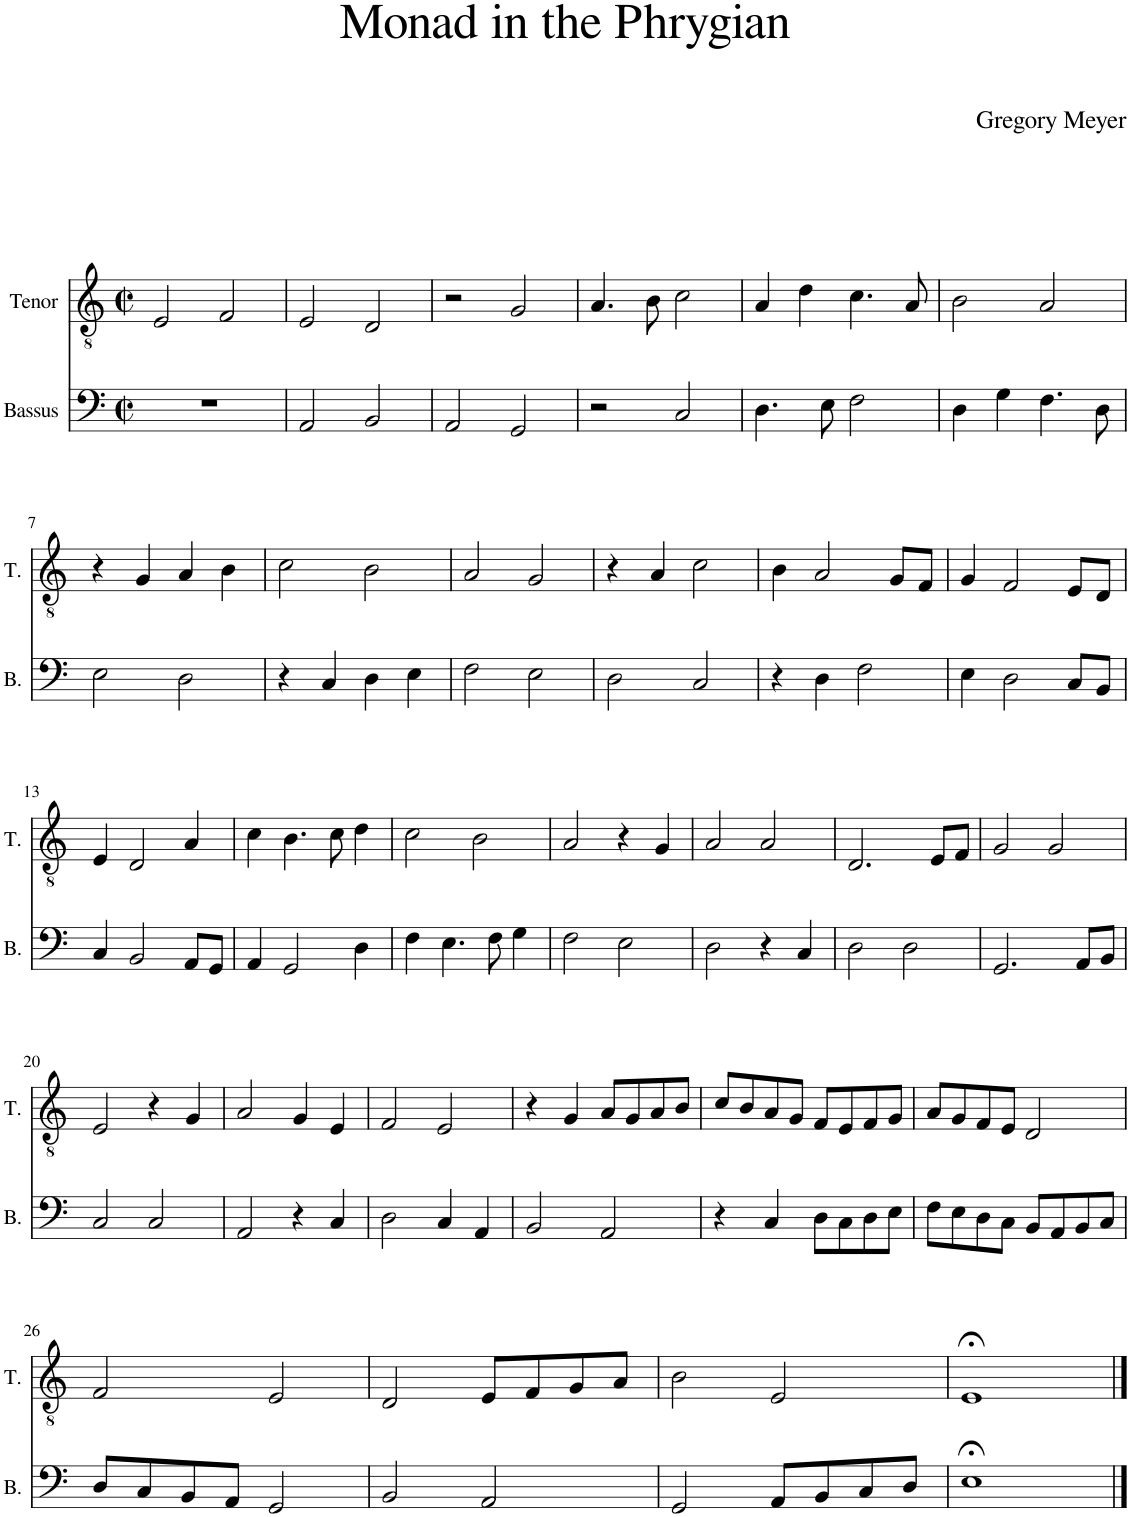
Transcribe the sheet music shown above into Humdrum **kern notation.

**kern	**kern
*part2	*part1
*staff2	*staff1
*I"Bassus	*I"Tenor
*I'B.	*I'T.
*clefF4	*clefGv2
*k[]	*k[]
*M2/2	*M2/2
*met(c|)	*met(c|)
=1	=1
1r	2E/
.	2F/
=2	=2
2AA/	2E/
2BB/	2D/
=3	=3
2AA/	2r
2GG/	2G/
=4	=4
2r	4.A/
.	8B\
2C/	2c\
=5	=5
4.D\	4A/
.	4d\
8E\	.
2F\	4.c\
.	8A/
=6	=6
4D\	2B\
4G\	.
4.F\	2A/
8D\	.
!!LO:LB:g=z
=7	=7
2E\	4r
.	4G/
2D\	4A/
.	4B\
=8	=8
4r	2c\
4C/	.
4D\	2B\
4E\	.
=9	=9
2F\	2A/
2E\	2G/
=10	=10
2D\	4r
.	4A/
2C/	2c\
=11	=11
4r	4B\
4D\	2A/
2F\	.
.	8G/L
.	8F/J
=12	=12
4E\	4G/
2D\	2F/
8C/L	8E/L
8BB/J	8D/J
!!LO:LB:g=z
=13	=13
4C/	4E/
2BB/	2D/
8AA/L	4A/
8GG/J	.
=14	=14
4AA/	4c\
2GG/	4.B\
.	8c\
4D\	4d\
=15	=15
4F\	2c\
4.E\	.
.	2B\
8F\	.
4G\	.
=16	=16
2F\	2A/
2E\	4r
.	4G/
=17	=17
2D\	2A/
4r	2A/
4C/	.
=18	=18
2D\	2.D/
2D\	.
.	8E/L
.	8F/J
=19	=19
2.GG/	2G/
.	2G/
8AA/L	.
8BB/J	.
!!LO:LB:g=z
=20	=20
2C/	2E/
2C/	4r
.	4G/
=21	=21
2AA/	2A/
4r	4G/
4C/	4E/
=22	=22
2D\	2F/
4C/	2E/
4AA/	.
=23	=23
2BB/	4r
.	4G/
2AA/	8A/L
.	8G/
.	8A/
.	8B/J
=24	=24
4r	8c/L
.	8B/
4C/	8A/
.	8G/J
8D\L	8F/L
8C\	8E/
8D\	8F/
8E\J	8G/J
=25	=25
8F\L	8A/L
8E\	8G/
8D\	8F/
8C\J	8E/J
8BB/L	2D/
8AA/	.
8BB/	.
8C/J	.
!!LO:LB:g=z
=26	=26
8D/L	2F/
8C/	.
8BB/	.
8AA/J	.
2GG/	2E/
=27	=27
2BB/	2D/
2AA/	8E/L
.	8F/
.	8G/
.	8A/J
=28	=28
2GG/	2B\
8AA/L	2E/
8BB/	.
8C/	.
8D/J	.
=29	=29
1E;<	1E;<
==	==
*-	*-
